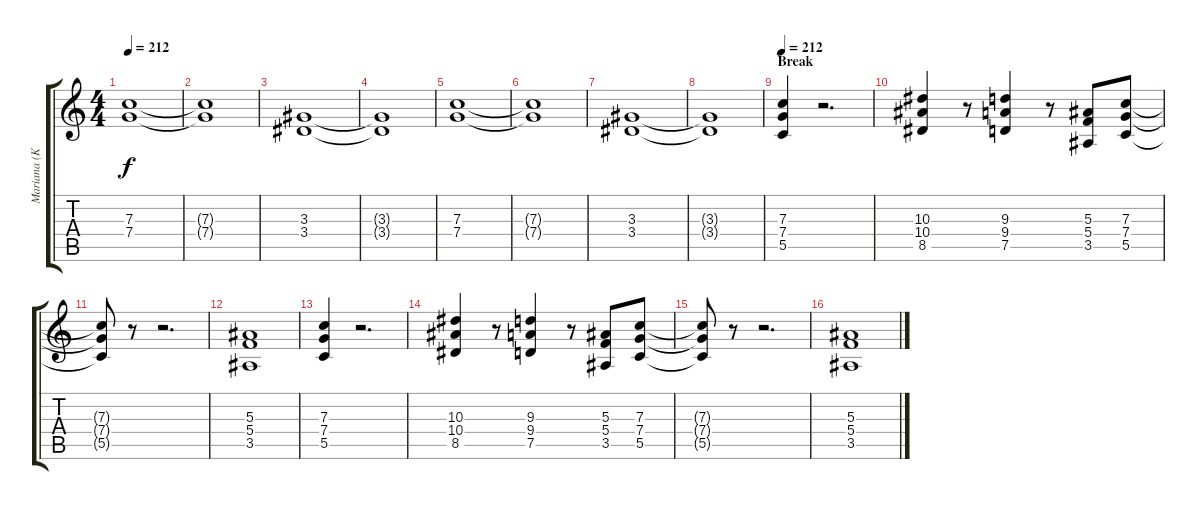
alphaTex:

\track ("Mariana (KeybHigh)" "Mariana (K") {instrument stringensemble1}
\staff {score tabs}
\tuning (D5 A4 F4 C4 G3 D3) {hide}
\ts (4 4)
\tempo 212
\clef g2
\ks c
(7.3 7.4).1{dy f} |
(7.3{t} 7.4{t}).1 |
(3.3 3.4).1 |
(3.3{t} 3.4{t}).1 |
(7.3 7.4).1 |
(7.3{t} 7.4{t}).1 |
(3.3 3.4).1 |
(3.3{t} 3.4{t}).1 |
\section ("" "Break")
\tempo 212
(7.3 7.4 5.5).4{volume 13 balance 6 instrument stringensemble1} r.2{d} |
(10.3 10.4 8.5).4 r.8 (9.3 9.4 7.5).4 r.8 (5.3 5.4 3.5).8 (7.3 7.4 5.5).8 |
(7.3{t} 7.4{t} 5.5{t}).8 r.8 r.2{d} |
(5.3 5.4 3.5).1 |
(7.3 7.4 5.5).4 r.2{d} |
(10.3 10.4 8.5).4 r.8 (9.3 9.4 7.5).4 r.8 (5.3 5.4 3.5).8 (7.3 7.4 5.5).8 |
(7.3{t} 7.4{t} 5.5{t}).8 r.8 r.2{d} |
(5.3 5.4 3.5).1
